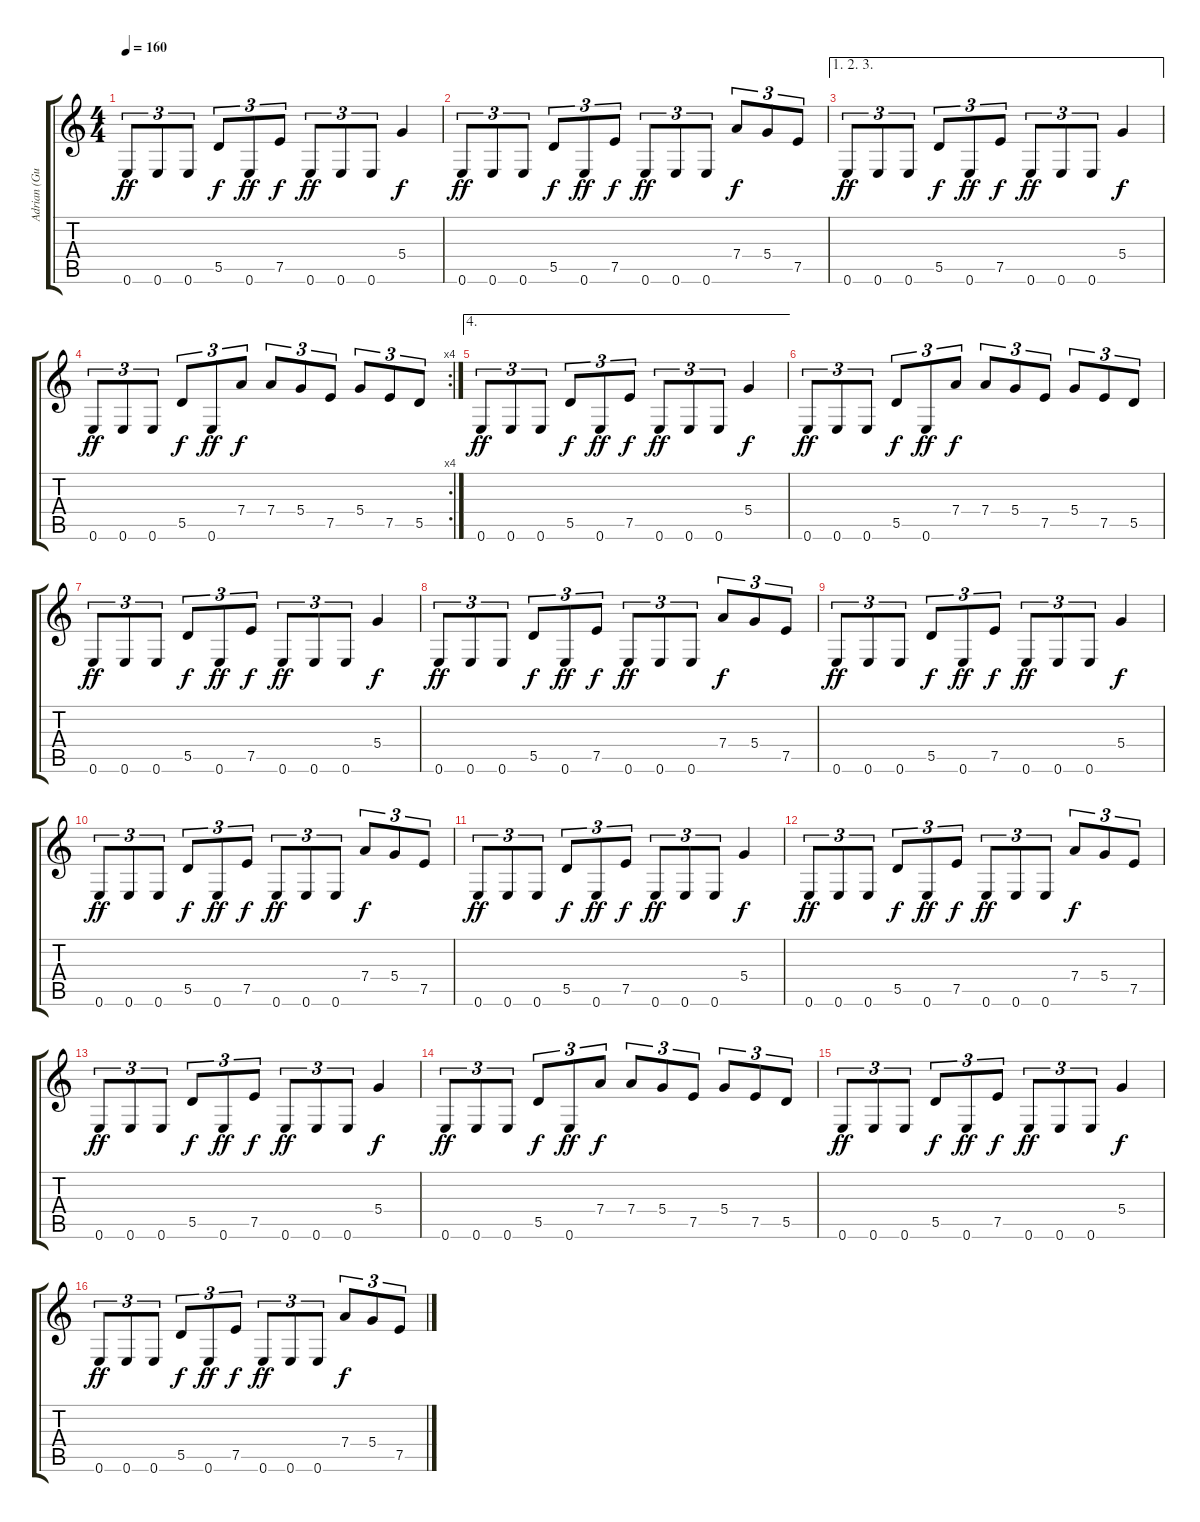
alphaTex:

\track ("Adrian (Guitar 2)" "Adrian (Gu") {instrument distortionguitar}
\staff {score tabs}
\tuning (E4 B3 G3 D3 A2 E2) {hide}
\ts (4 4)
\tempo 160
\clef g2
\ks c
0.6.8{tu (3 2) dy ff} 0.6.8{tu (3 2)} 0.6.8{tu (3 2)} 5.5.8{tu (3 2) dy f} 0.6.8{tu (3 2) dy ff} 7.5.8{tu (3 2) dy f} 0.6.8{tu (3 2) dy ff} 0.6.8{tu (3 2)} 0.6.8{tu (3 2)} 5.4.4{dy f} |
0.6.8{tu (3 2) dy ff} 0.6.8{tu (3 2)} 0.6.8{tu (3 2)} 5.5.8{tu (3 2) dy f} 0.6.8{tu (3 2) dy ff} 7.5.8{tu (3 2) dy f} 0.6.8{tu (3 2) dy ff} 0.6.8{tu (3 2)} 0.6.8{tu (3 2)} 7.4.8{tu (3 2) dy f} 5.4.8{tu (3 2)} 7.5.8{tu (3 2)} |
\ae (1 2 3)
0.6.8{tu (3 2) dy ff} 0.6.8{tu (3 2)} 0.6.8{tu (3 2)} 5.5.8{tu (3 2) dy f} 0.6.8{tu (3 2) dy ff} 7.5.8{tu (3 2) dy f} 0.6.8{tu (3 2) dy ff} 0.6.8{tu (3 2)} 0.6.8{tu (3 2)} 5.4.4{dy f} |
\rc 4
0.6.8{tu (3 2) dy ff} 0.6.8{tu (3 2)} 0.6.8{tu (3 2)} 5.5.8{tu (3 2) dy f} 0.6.8{tu (3 2) dy ff} 7.4.8{tu (3 2) dy f} 7.4.8{tu (3 2)} 5.4.8{tu (3 2)} 7.5.8{tu (3 2)} 5.4.8{tu (3 2)} 7.5.8{tu (3 2)} 5.5.8{tu (3 2)} |
\ae 4
0.6.8{tu (3 2) dy ff} 0.6.8{tu (3 2)} 0.6.8{tu (3 2)} 5.5.8{tu (3 2) dy f} 0.6.8{tu (3 2) dy ff} 7.5.8{tu (3 2) dy f} 0.6.8{tu (3 2) dy ff} 0.6.8{tu (3 2)} 0.6.8{tu (3 2)} 5.4.4{dy f} |
0.6.8{tu (3 2) dy ff} 0.6.8{tu (3 2)} 0.6.8{tu (3 2)} 5.5.8{tu (3 2) dy f} 0.6.8{tu (3 2) dy ff} 7.4.8{tu (3 2) dy f} 7.4.8{tu (3 2)} 5.4.8{tu (3 2)} 7.5.8{tu (3 2)} 5.4.8{tu (3 2)} 7.5.8{tu (3 2)} 5.5.8{tu (3 2)} |
0.6.8{tu (3 2) dy ff} 0.6.8{tu (3 2)} 0.6.8{tu (3 2)} 5.5.8{tu (3 2) dy f} 0.6.8{tu (3 2) dy ff} 7.5.8{tu (3 2) dy f} 0.6.8{tu (3 2) dy ff} 0.6.8{tu (3 2)} 0.6.8{tu (3 2)} 5.4.4{dy f} |
0.6.8{tu (3 2) dy ff} 0.6.8{tu (3 2)} 0.6.8{tu (3 2)} 5.5.8{tu (3 2) dy f} 0.6.8{tu (3 2) dy ff} 7.5.8{tu (3 2) dy f} 0.6.8{tu (3 2) dy ff} 0.6.8{tu (3 2)} 0.6.8{tu (3 2)} 7.4.8{tu (3 2) dy f} 5.4.8{tu (3 2)} 7.5.8{tu (3 2)} |
0.6.8{tu (3 2) dy ff} 0.6.8{tu (3 2)} 0.6.8{tu (3 2)} 5.5.8{tu (3 2) dy f} 0.6.8{tu (3 2) dy ff} 7.5.8{tu (3 2) dy f} 0.6.8{tu (3 2) dy ff} 0.6.8{tu (3 2)} 0.6.8{tu (3 2)} 5.4.4{dy f} |
0.6.8{tu (3 2) dy ff} 0.6.8{tu (3 2)} 0.6.8{tu (3 2)} 5.5.8{tu (3 2) dy f} 0.6.8{tu (3 2) dy ff} 7.5.8{tu (3 2) dy f} 0.6.8{tu (3 2) dy ff} 0.6.8{tu (3 2)} 0.6.8{tu (3 2)} 7.4.8{tu (3 2) dy f} 5.4.8{tu (3 2)} 7.5.8{tu (3 2)} |
0.6.8{tu (3 2) dy ff} 0.6.8{tu (3 2)} 0.6.8{tu (3 2)} 5.5.8{tu (3 2) dy f} 0.6.8{tu (3 2) dy ff} 7.5.8{tu (3 2) dy f} 0.6.8{tu (3 2) dy ff} 0.6.8{tu (3 2)} 0.6.8{tu (3 2)} 5.4.4{dy f} |
0.6.8{tu (3 2) dy ff} 0.6.8{tu (3 2)} 0.6.8{tu (3 2)} 5.5.8{tu (3 2) dy f} 0.6.8{tu (3 2) dy ff} 7.5.8{tu (3 2) dy f} 0.6.8{tu (3 2) dy ff} 0.6.8{tu (3 2)} 0.6.8{tu (3 2)} 7.4.8{tu (3 2) dy f} 5.4.8{tu (3 2)} 7.5.8{tu (3 2)} |
0.6.8{tu (3 2) dy ff} 0.6.8{tu (3 2)} 0.6.8{tu (3 2)} 5.5.8{tu (3 2) dy f} 0.6.8{tu (3 2) dy ff} 7.5.8{tu (3 2) dy f} 0.6.8{tu (3 2) dy ff} 0.6.8{tu (3 2)} 0.6.8{tu (3 2)} 5.4.4{dy f} |
0.6.8{tu (3 2) dy ff} 0.6.8{tu (3 2)} 0.6.8{tu (3 2)} 5.5.8{tu (3 2) dy f} 0.6.8{tu (3 2) dy ff} 7.4.8{tu (3 2) dy f} 7.4.8{tu (3 2)} 5.4.8{tu (3 2)} 7.5.8{tu (3 2)} 5.4.8{tu (3 2)} 7.5.8{tu (3 2)} 5.5.8{tu (3 2)} |
0.6.8{tu (3 2) dy ff} 0.6.8{tu (3 2)} 0.6.8{tu (3 2)} 5.5.8{tu (3 2) dy f} 0.6.8{tu (3 2) dy ff} 7.5.8{tu (3 2) dy f} 0.6.8{tu (3 2) dy ff} 0.6.8{tu (3 2)} 0.6.8{tu (3 2)} 5.4.4{dy f} |
0.6.8{tu (3 2) dy ff} 0.6.8{tu (3 2)} 0.6.8{tu (3 2)} 5.5.8{tu (3 2) dy f} 0.6.8{tu (3 2) dy ff} 7.5.8{tu (3 2) dy f} 0.6.8{tu (3 2) dy ff} 0.6.8{tu (3 2)} 0.6.8{tu (3 2)} 7.4.8{tu (3 2) dy f} 5.4.8{tu (3 2)} 7.5.8{tu (3 2)}
